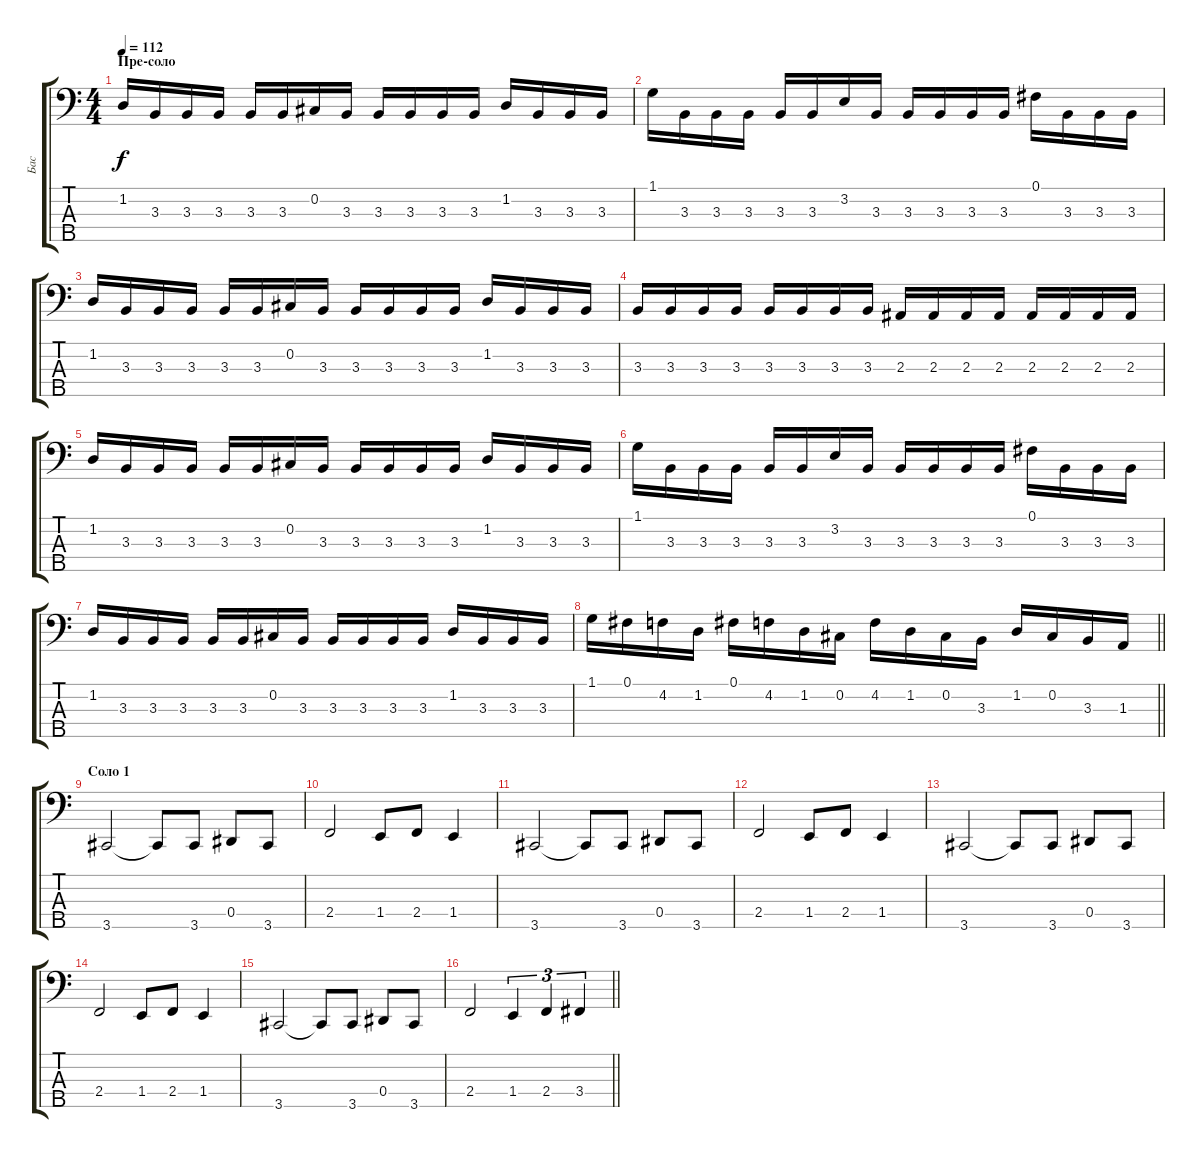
\track ("Бас" "Бас") {instrument electricbasspick}
\staff {score tabs}
\tuning (Gb2 Db2 Ab1 Eb1 Bb0) {hide}
\ts (4 4)
\section ("" "Пре-соло")
\tempo 112
\clef f4
\ks aminor
1.2.16{dy f} 3.3.16 3.3.16 3.3.16 3.3.16 3.3.16 0.2.16 3.3.16 3.3.16 3.3.16 3.3.16 3.3.16 1.2.16 3.3.16 3.3.16 3.3.16 |
1.1.16 3.3.16 3.3.16 3.3.16 3.3.16 3.3.16 3.2.16 3.3.16 3.3.16 3.3.16 3.3.16 3.3.16 0.1.16 3.3.16 3.3.16 3.3.16 |
1.2.16 3.3.16 3.3.16 3.3.16 3.3.16 3.3.16 0.2.16 3.3.16 3.3.16 3.3.16 3.3.16 3.3.16 1.2.16 3.3.16 3.3.16 3.3.16 |
3.3.16 3.3.16 3.3.16 3.3.16 3.3.16 3.3.16 3.3.16 3.3.16 2.3.16 2.3.16 2.3.16 2.3.16 2.3.16 2.3.16 2.3.16 2.3.16 |
1.2.16 3.3.16 3.3.16 3.3.16 3.3.16 3.3.16 0.2.16 3.3.16 3.3.16 3.3.16 3.3.16 3.3.16 1.2.16 3.3.16 3.3.16 3.3.16 |
1.1.16 3.3.16 3.3.16 3.3.16 3.3.16 3.3.16 3.2.16 3.3.16 3.3.16 3.3.16 3.3.16 3.3.16 0.1.16 3.3.16 3.3.16 3.3.16 |
1.2.16 3.3.16 3.3.16 3.3.16 3.3.16 3.3.16 0.2.16 3.3.16 3.3.16 3.3.16 3.3.16 3.3.16 1.2.16 3.3.16 3.3.16 3.3.16 |
\barLineRight lightlight
1.1.16 0.1.16 4.2.16 1.2.16 0.1.16 4.2.16 1.2.16 0.2.16 4.2.16 1.2.16 0.2.16 3.3.16 1.2.16 0.2.16 3.3.16 1.3.16 |
\section ("" "Соло 1")
3.5.2 3.5{t}.8 3.5.8 0.4.8 3.5.8 |
2.4.2 1.4.8 2.4.8 1.4.4 |
3.5.2 3.5{t}.8 3.5.8 0.4.8 3.5.8 |
2.4.2 1.4.8 2.4.8 1.4.4 |
3.5.2 3.5{t}.8 3.5.8 0.4.8 3.5.8 |
2.4.2 1.4.8 2.4.8 1.4.4 |
3.5.2 3.5{t}.8 3.5.8 0.4.8 3.5.8 |
\barLineRight lightlight
2.4.2 1.4.4{tu (3 2)} 2.4.4{tu (3 2)} 3.4.4{tu (3 2)}
